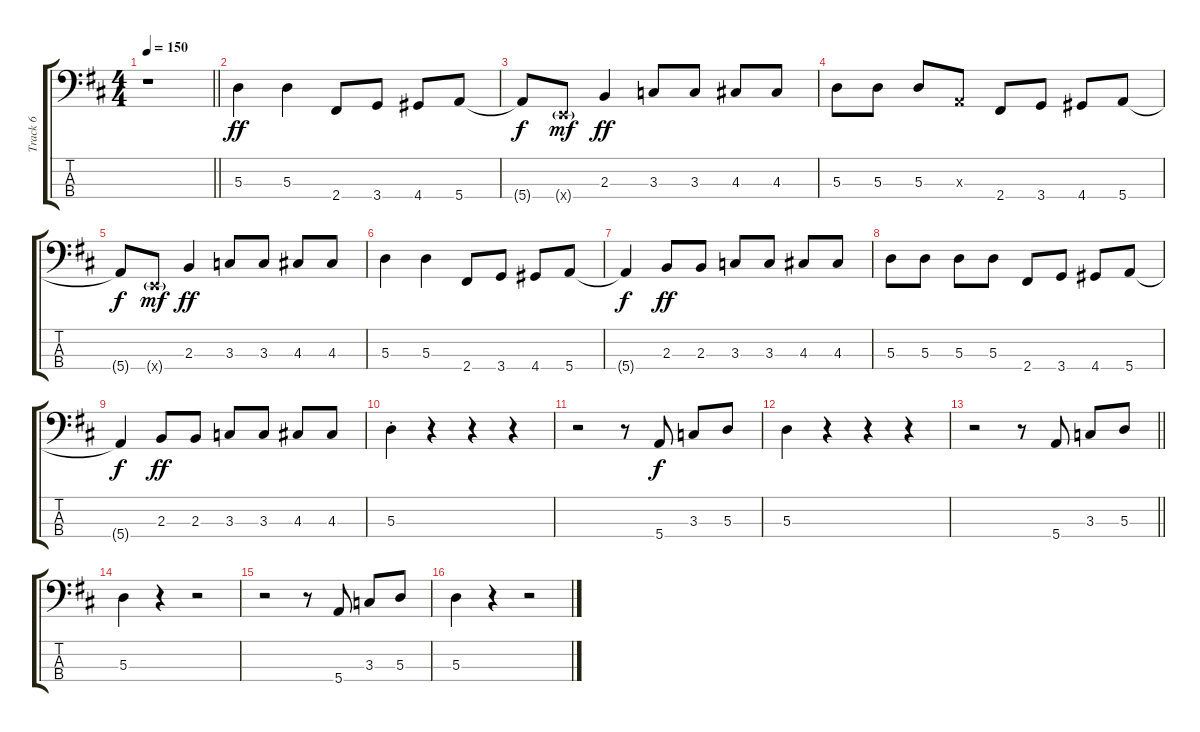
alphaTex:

\track ("Track 6" "Track 6") {instrument electricbassfinger}
\staff {score tabs}
\tuning (G2 D2 A1 E1) {hide}
\ts (4 4)
\tempo 150
\clef f4
\barLineRight lightlight
\ks d
r.1{dy f} |
5.3.4{dy ff} 5.3.4 2.4.8 3.4.8 4.4.8 5.4.8 |
5.4{t}.8{dy f} 0.4{g x}.8{dy mf} 2.3.4{dy ff} 3.3.8 3.3.8 4.3.8 4.3.8 |
5.3.8 5.3.8 5.3.8 0.3{x}.8 2.4.8 3.4.8 4.4.8 5.4.8 |
5.4{t}.8{dy f} 0.4{g x}.8{dy mf} 2.3.4{dy ff} 3.3.8 3.3.8 4.3.8 4.3.8 |
5.3.4 5.3.4 2.4.8 3.4.8 4.4.8 5.4.8 |
5.4{t}.4{dy f} 2.3.8{dy ff} 2.3.8 3.3.8 3.3.8 4.3.8 4.3.8 |
5.3.8 5.3.8 5.3.8 5.3.8 2.4.8 3.4.8 4.4.8 5.4.8 |
5.4{t}.4{dy f} 2.3.8{dy ff} 2.3.8 3.3.8 3.3.8 4.3.8 4.3.8 |
5.3{st}.4 r.4 r.4 r.4 |
r.2 r.8 5.4.8{dy f} 3.3.8 5.3.8 |
5.3.4 r.4 r.4 r.4 |
\barLineRight lightlight
r.2 r.8 5.4.8 3.3.8 5.3.8 |
5.3.4 r.4 r.2 |
r.2 r.8 5.4.8 3.3.8 5.3.8 |
5.3.4 r.4 r.2
